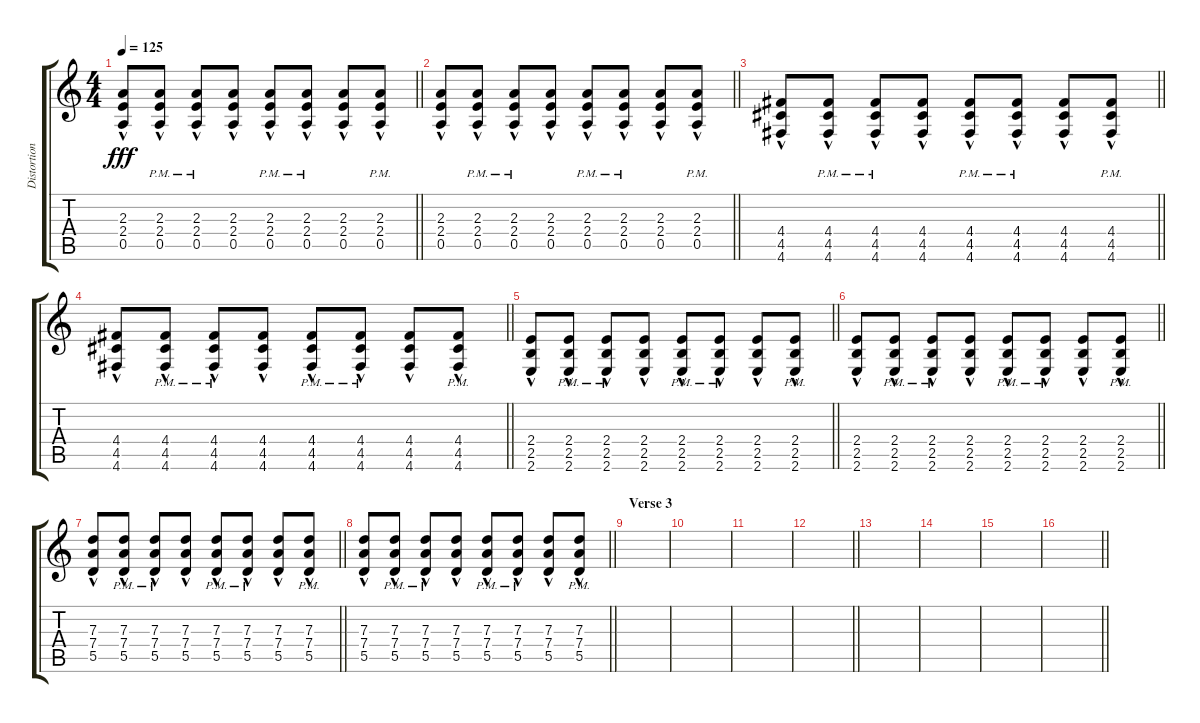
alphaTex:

\track ("Distortion Guitar 1" "Distortion") {instrument overdrivenguitar}
\staff {score tabs}
\tuning (E4 B3 G3 D3 A2 D2) {hide}
\ts (4 4)
\tempo 125
\clef g2
\barLineRight lightlight
\ks c
(2.3 2.4 0.5{hac}).8{dy fff} (2.3{pm} 2.4{pm} 0.5{hac pm}).8 (2.3{pm} 2.4{pm} 0.5{hac pm}).8 (2.3 2.4 0.5{hac}).8 (2.3{pm} 2.4{pm} 0.5{hac pm}).8 (2.3{pm} 2.4{pm} 0.5{hac pm}).8 (2.3 2.4 0.5{hac}).8 (2.3{pm} 2.4{pm} 0.5{hac pm}).8 |
\barLineRight lightlight
(2.3 2.4 0.5{hac}).8 (2.3{pm} 2.4{pm} 0.5{hac pm}).8 (2.3{pm} 2.4{pm} 0.5{hac pm}).8 (2.3 2.4 0.5{hac}).8 (2.3{pm} 2.4{pm} 0.5{hac pm}).8 (2.3{pm} 2.4{pm} 0.5{hac pm}).8 (2.3 2.4 0.5{hac}).8 (2.3{pm} 2.4{pm} 0.5{hac pm}).8 |
\barLineRight lightlight
(4.4 4.5{hac} 4.6).8 (4.4{pm} 4.5{hac pm} 4.6{pm}).8 (4.4{pm} 4.5{hac pm} 4.6{pm}).8 (4.4 4.5{hac} 4.6).8 (4.4{pm} 4.5{hac pm} 4.6{pm}).8 (4.4{pm} 4.5{hac pm} 4.6{pm}).8 (4.4 4.5{hac} 4.6).8 (4.4{pm} 4.5{hac pm} 4.6{pm}).8 |
\barLineRight lightlight
(4.4 4.5{hac} 4.6).8 (4.4{pm} 4.5{hac pm} 4.6{pm}).8 (4.4{pm} 4.5{hac pm} 4.6{pm}).8 (4.4 4.5{hac} 4.6).8 (4.4{pm} 4.5{hac pm} 4.6{pm}).8 (4.4{pm} 4.5{hac pm} 4.6{pm}).8 (4.4 4.5{hac} 4.6).8 (4.4{pm} 4.5{hac pm} 4.6{pm}).8 |
\barLineRight lightlight
(2.4{hac} 2.5 2.6).8 (2.4{hac pm} 2.5{pm} 2.6{pm}).8 (2.4{hac pm} 2.5{pm} 2.6{pm}).8 (2.4{hac} 2.5 2.6).8 (2.4{hac pm} 2.5{pm} 2.6{pm}).8 (2.4{hac pm} 2.5{pm} 2.6{pm}).8 (2.4{hac} 2.5 2.6).8 (2.4{hac pm} 2.5{pm} 2.6{pm}).8 |
\barLineRight lightlight
(2.4{hac} 2.5 2.6).8 (2.4{hac pm} 2.5{pm} 2.6{pm}).8 (2.4{hac pm} 2.5{pm} 2.6{pm}).8 (2.4{hac} 2.5 2.6).8 (2.4{hac pm} 2.5{pm} 2.6{pm}).8 (2.4{hac pm} 2.5{pm} 2.6{pm}).8 (2.4{hac} 2.5 2.6).8 (2.4{hac pm} 2.5{pm} 2.6{pm}).8 |
\barLineRight lightlight
(7.3 7.4{hac} 5.5).8 (7.3{pm} 7.4{hac pm} 5.5{pm}).8 (7.3{pm} 7.4{hac pm} 5.5{pm}).8 (7.3 7.4{hac} 5.5).8 (7.3{pm} 7.4{hac pm} 5.5{pm}).8 (7.3{pm} 7.4{hac pm} 5.5{pm}).8 (7.3 7.4{hac} 5.5).8 (7.3{pm} 7.4{hac pm} 5.5{pm}).8 |
\barLineRight lightlight
(7.3 7.4{hac} 5.5).8 (7.3{pm} 7.4{hac pm} 5.5{pm}).8 (7.3{pm} 7.4{hac pm} 5.5{pm}).8 (7.3 7.4{hac} 5.5).8 (7.3{pm} 7.4{hac pm} 5.5{pm}).8 (7.3{pm} 7.4{hac pm} 5.5{pm}).8 (7.3 7.4{hac} 5.5).8 (7.3{pm} 7.4{hac pm} 5.5{pm}).8 |
\section ("" "Verse 3")
|
|
|
\barLineRight lightlight
|
|
|
|
\barLineRight lightlight
